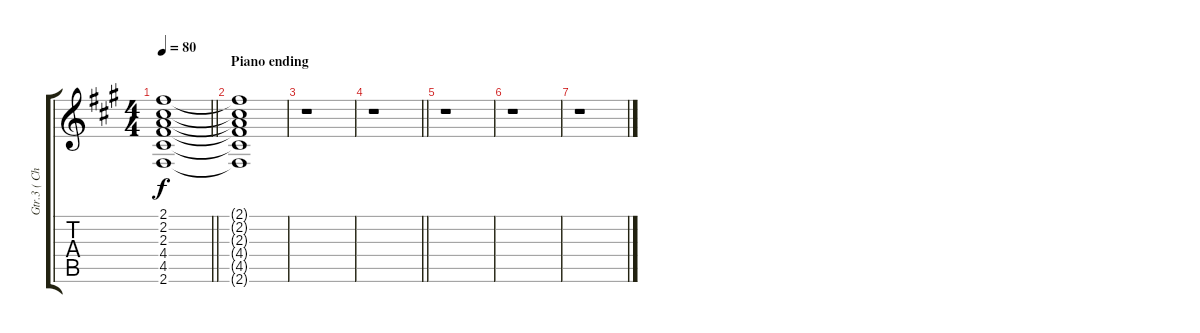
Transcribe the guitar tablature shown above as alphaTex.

\track ("Gtr.3 ( Chorus )" "Gtr.3 ( Ch") {instrument distortionguitar}
\staff {score tabs}
\tuning (E4 B3 G3 D3 A2 E2) {hide}
\ts (4 4)
\tempo 80
\clef g2
\barLineRight lightlight
\ks f#minor
(2.1 2.2 2.3 4.4 4.5 2.6).1{dy f} |
\section ("" "Piano ending")
(2.1{t} 2.2{t} 2.3{t} 4.4{t} 4.5{t} 2.6{t}).1 |
r.1 |
\barLineRight lightlight
r.1 |
r.1 |
r.1 |
r.1
